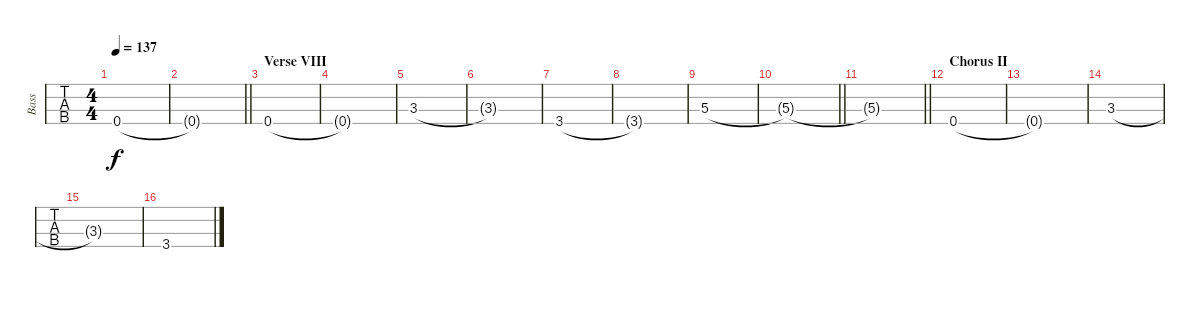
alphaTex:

\track ("Bass" "Bass") {instrument electricbassfinger}
\staff {tabs}
\tuning (Gb2 Db2 Ab1 Eb1) {hide}
\ts (4 4)
\tempo 137
\clef f4
\ks ebminor
0.4.1{dy f} |
\barLineRight lightlight
0.4{t}.1 |
\section ("" "Verse VIII")
0.4.1 |
0.4{t}.1 |
3.3.1 |
3.3{t}.1 |
3.4.1 |
3.4{t}.1 |
5.3.1 |
\barLineRight lightlight
5.3{t}.1 |
\barLineRight lightlight
5.3{t}.1 |
\section ("" "Chorus II")
0.4.1 |
0.4{t}.1 |
3.3.1 |
3.3{t}.1 |
3.4.1
